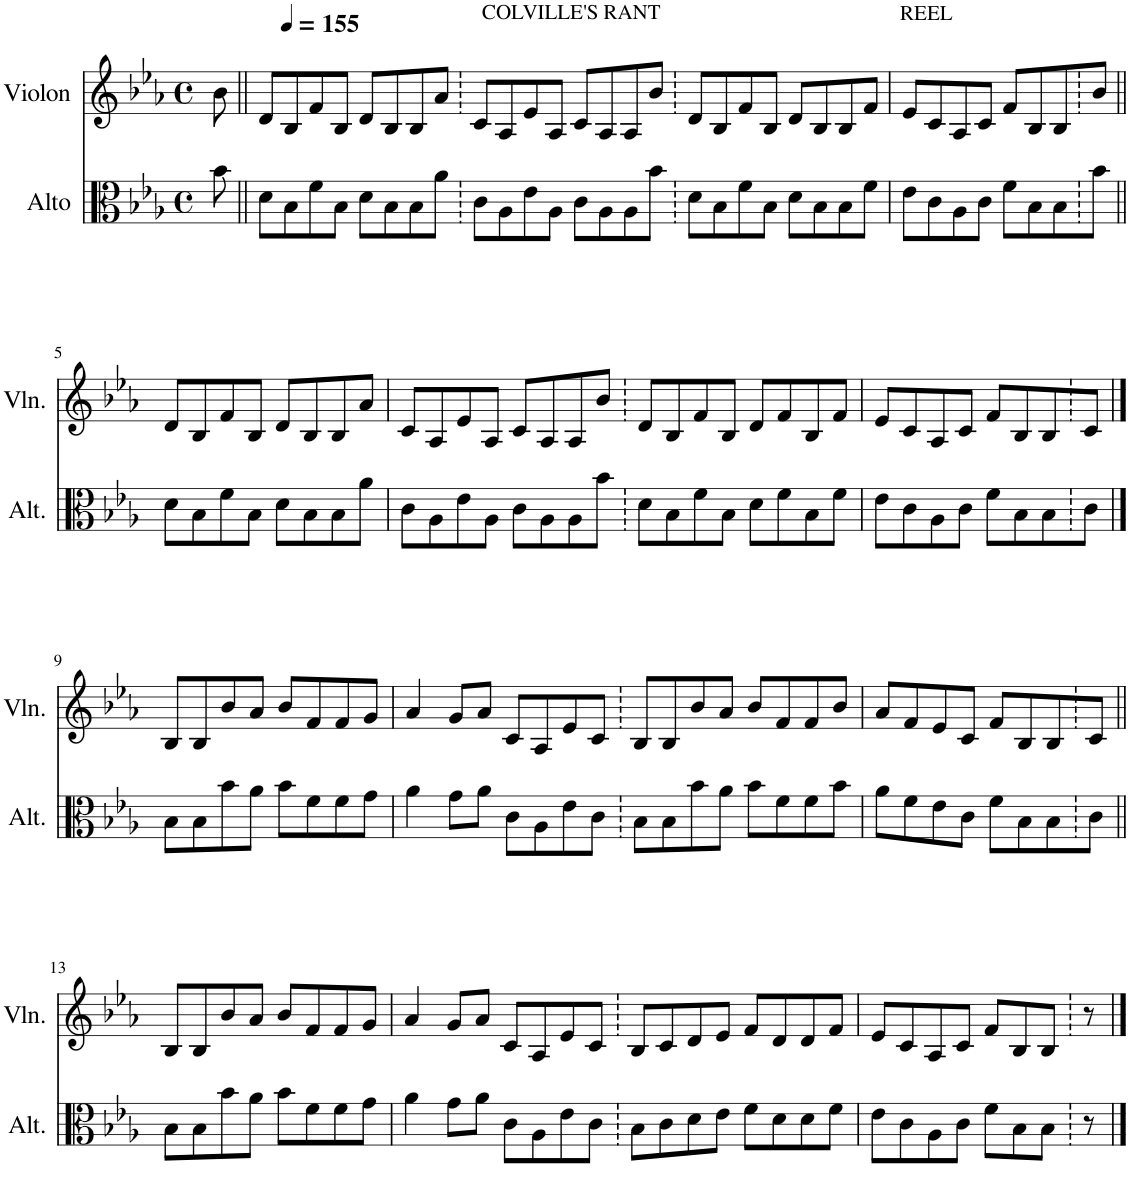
**kern	**kern
*part2	*part1
*staff2	*staff1
*I"Alto	*I"Violon
*I'Alt.	*I'Vln.
*clefC3	*clefG2
*k[b-e-a-]	*k[b-e-a-]
*M4/4	*M4/4
*met(c)	*met(c)
*MM155	*MM155
=	=
8b-\	8b-\
=1||	=1||
8d\L	8d/L
8B-\	8B-/
8f\	8f/
8B-\J	8B-/J
8d\L	8d/L
8B-\	8B-/
8B-\	8B-/
8a-\J	8a-/J
=2	=2
!	!LO:TX:a:t=COLVILLE'S RANT
8c\L	8c/L
8A-\	8A-/
8e-\	8e-/
8A-\J	8A-/J
8c\L	8c/L
8A-\	8A-/
8A-\	8A-/
8b-\J	8b-/J
=3	=3
8d\L	8d/L
8B-\	8B-/
8f\	8f/
8B-\J	8B-/J
8d\L	8d/L
8B-\	8B-/
8B-\	8B-/
8f\J	8f/J
=4	=4
!	!LO:TX:a:t=REEL
8e-\L	8e-/L
8c\	8c/
8A-\	8A-/
8c\J	8c/J
8f\L	8f/L
8B-\	8B-/
8B-\	8B-/
8b-\J	8b-/J
!!LO:LB:g=z
=5||	=5||
8d\L	8d/L
8B-\	8B-/
8f\	8f/
8B-\J	8B-/J
8d\L	8d/L
8B-\	8B-/
8B-\	8B-/
8a-\J	8a-/J
=6	=6
8c\L	8c/L
8A-\	8A-/
8e-\	8e-/
8A-\J	8A-/J
8c\L	8c/L
8A-\	8A-/
8A-\	8A-/
8b-\J	8b-/J
=7	=7
8d\L	8d/L
8B-\	8B-/
8f\	8f/
8B-\J	8B-/J
8d\L	8d/L
8f\	8f/
8B-\	8B-/
8f\J	8f/J
=8	=8
8e-\L	8e-/L
8c\	8c/
8A-\	8A-/
8c\J	8c/J
8f\L	8f/L
8B-\	8B-/
8B-\	8B-/
8c\J	8c/J
!!LO:LB:g=z
==9	==9
8B-\L	8B-/L
8B-\	8B-/
8b-\	8b-/
8a-\J	8a-/J
8b-\L	8b-/L
8f\	8f/
8f\	8f/
8g\J	8g/J
=10	=10
4a-\	4a-/
8g\L	8g/L
8a-\J	8a-/J
8c\L	8c/L
8A-\	8A-/
8e-\	8e-/
8c\J	8c/J
=11	=11
8B-\L	8B-/L
8B-\	8B-/
8b-\	8b-/
8a-\J	8a-/J
8b-\L	8b-/L
8f\	8f/
8f\	8f/
8b-\J	8b-/J
=12	=12
8a-\L	8a-/L
8f\	8f/
8e-\	8e-/
8c\J	8c/J
8f\L	8f/L
8B-\	8B-/
8B-\	8B-/
8c\J	8c/J
!!LO:LB:g=z
=13||	=13||
8B-\L	8B-/L
8B-\	8B-/
8b-\	8b-/
8a-\J	8a-/J
8b-\L	8b-/L
8f\	8f/
8f\	8f/
8g\J	8g/J
=14	=14
4a-\	4a-/
8g\L	8g/L
8a-\J	8a-/J
8c\L	8c/L
8A-\	8A-/
8e-\	8e-/
8c\J	8c/J
=15	=15
8B-\L	8B-/L
8c\	8c/
8d\	8d/
8e-\J	8e-/J
8f\L	8f/L
8d\	8d/
8d\	8d/
8f\J	8f/J
=16	=16
8e-\L	8e-/L
8c\	8c/
8A-\	8A-/
8c\J	8c/J
8f\L	8f/L
8B-\	8B-/
8B-\J	8B-/J
8r	8r
==	==
*-	*-
